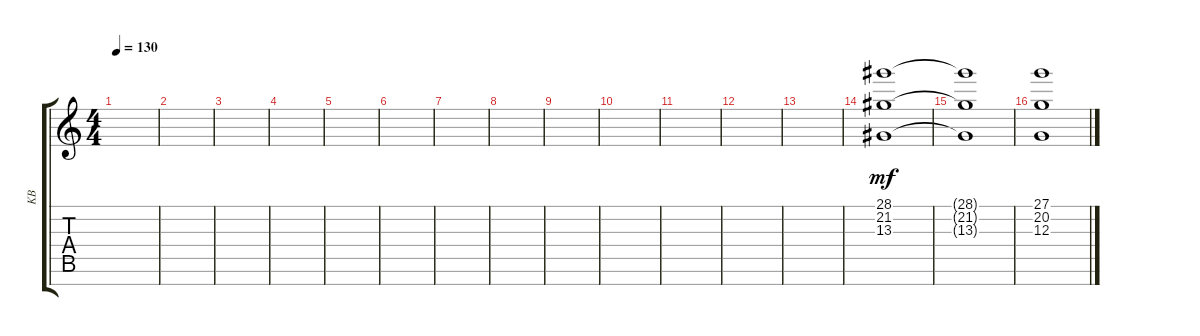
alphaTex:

\track ("KB" "KB") {instrument stringensemble1}
\staff {score tabs}
\tuning (E4 B3 G3 D3 A2 E2 B1) {hide}
\ts (4 4)
\tempo 130
\clef g2
\ks c
|
|
|
|
|
|
|
|
|
|
|
|
|
(28.1 21.2 13.3).1{dy mf} |
(28.1{t} 21.2{t} 13.3{t}).1 |
(27.1 20.2 12.3).1
